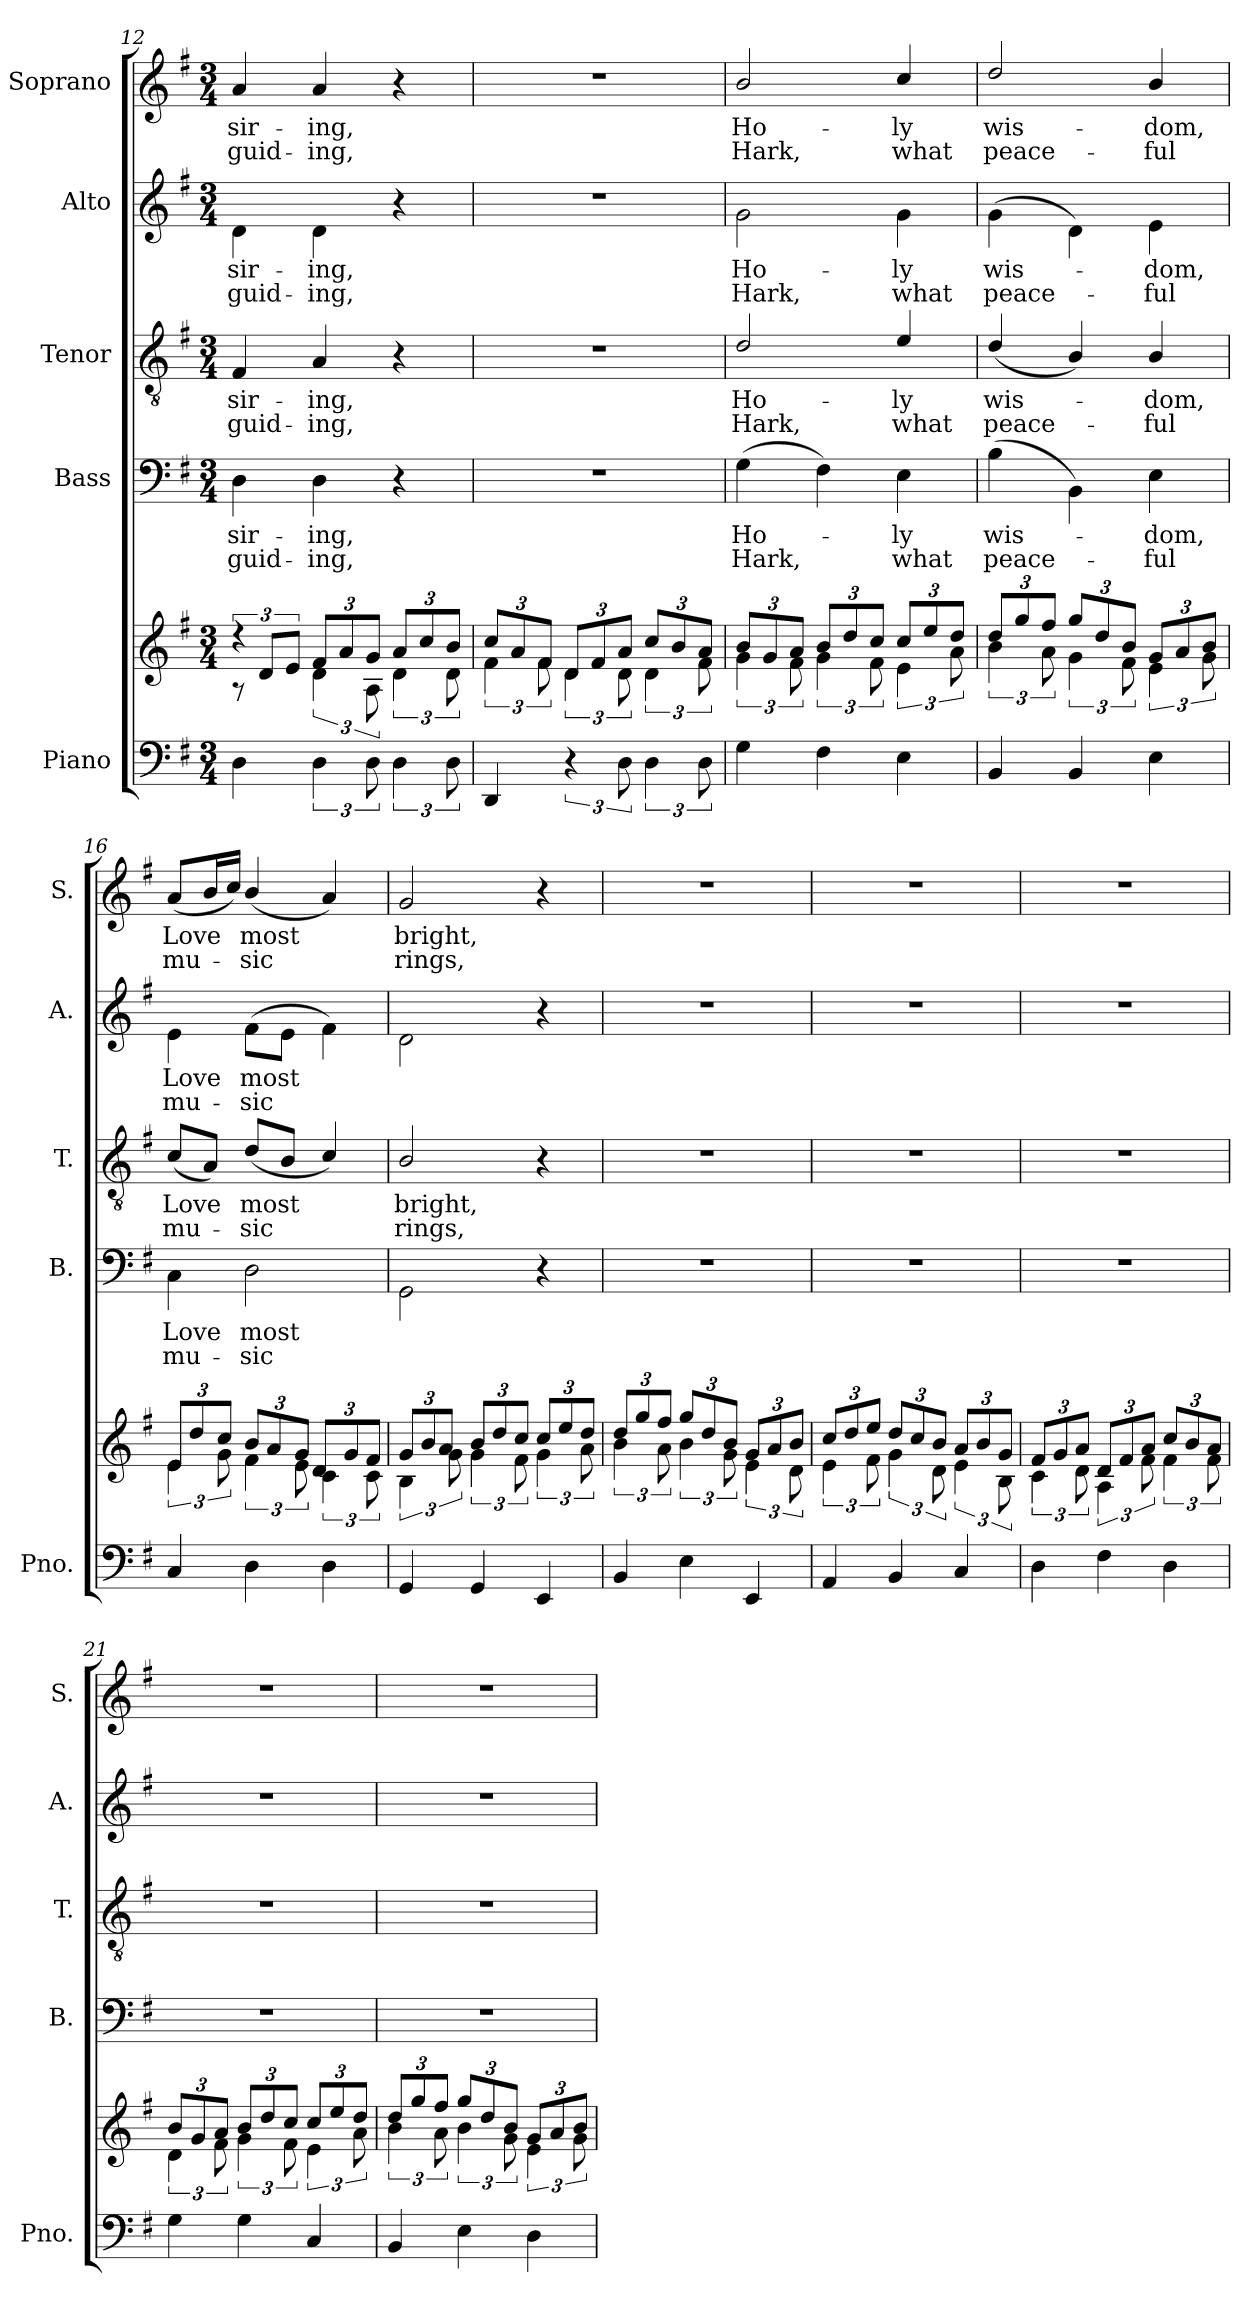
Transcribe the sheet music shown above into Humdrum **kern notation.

**kern	**kern	**kern	**text	**text	**kern	**text	**text	**kern	**text	**text	**kern	**text	**text
*part5	*part5	*part4	*part4	*part4	*part3	*part3	*part3	*part2	*part2	*part2	*part1	*part1	*part1
*staff6	*staff5	*staff4	*staff4	*staff4	*staff3	*staff3	*staff3	*staff2	*staff2	*staff2	*staff1	*staff1	*staff1
*I"Piano	*	*I"Bass	*	*	*I"Tenor	*	*	*I"Alto	*	*	*I"Soprano	*	*
*I'Pno.	*	*I'B.	*	*	*I'T.	*	*	*I'A.	*	*	*I'S.	*	*
*clefF4	*clefG2	*clefF4	*	*	*clefGv2	*	*	*clefG2	*	*	*clefG2	*	*
*k[f#]	*k[f#]	*k[f#]	*	*	*k[f#]	*	*	*k[f#]	*	*	*k[f#]	*	*
*G:	*G:	*G:	*	*	*G:	*	*	*G:	*	*	*G:	*	*
*M3/4	*M3/4	*M3/4	*	*	*M3/4	*	*	*M3/4	*	*	*M3/4	*	*
=12	=12	=12	=12	=12	=12	=12	=12	=12	=12	=12	=12	=12	=12
*	*^	*	*	*	*	*	*	*	*	*	*	*	*
!	!	!	!	!LO:LY:b	!LO:LY:b	!	!LO:LY:b	!LO:LY:b	!	!LO:LY:b	!LO:LY:b	!	!LO:LY:b	!LO:LY:b
4D\	4r	12rA	4D\	-sir-	guid-	4F#/	-sir-	guid-	4d\	-sir-	guid-	4a/	-sir-	guid-
.	.	12d/L	.	.	.	.	.	.	.	.	.	.	.	.
.	.	12e/J	.	.	.	.	.	.	.	.	.	.	.	.
*	*	*Xbrackettup	*	*	*	*	*	*	*	*	*	*	*	*
!	!	!	!	!LO:LY:b	!LO:LY:b	!	!LO:LY:b	!LO:LY:b	!	!LO:LY:b	!LO:LY:b	!	!LO:LY:b	!LO:LY:b
6D\	6d\	12f#/L	4D\	-ing,	-ing,	4A/	-ing,	-ing,	4d\	-ing,	-ing,	4a/	-ing,	-ing,
.	.	12a/	.	.	.	.	.	.	.	.	.	.	.	.
12D\	12A\	12g/J	.	.	.	.	.	.	.	.	.	.	.	.
*	*brackettup	*Xbrackettup	*	*	*	*	*	*	*	*	*	*	*	*
6D\	6d\	12a/L	4r	.	.	4r	.	.	4r	.	.	4r	.	.
.	.	12cc/	.	.	.	.	.	.	.	.	.	.	.	.
12D\	12d\	12b/J	.	.	.	.	.	.	.	.	.	.	.	.
!!LO:PB:g=z
=13	=13	=13	=13	=13	=13	=13	=13	=13	=13	=13	=13	=13	=13	=13
*	*brackettup	*Xbrackettup	*	*	*	*	*	*	*	*	*	*	*	*
4DD/	6f#\	12cc/L	2.r	.	.	2.r	.	.	2.r	.	.	2.r	.	.
.	.	12a/	.	.	.	.	.	.	.	.	.	.	.	.
.	12f#\	12f#/J	.	.	.	.	.	.	.	.	.	.	.	.
*	*brackettup	*Xbrackettup	*	*	*	*	*	*	*	*	*	*	*	*
6r	6d\	12d/L	.	.	.	.	.	.	.	.	.	.	.	.
.	.	12f#/	.	.	.	.	.	.	.	.	.	.	.	.
12D\	12d\	12a/J	.	.	.	.	.	.	.	.	.	.	.	.
*	*brackettup	*Xbrackettup	*	*	*	*	*	*	*	*	*	*	*	*
6D\	6d\	12cc/L	.	.	.	.	.	.	.	.	.	.	.	.
.	.	12b/	.	.	.	.	.	.	.	.	.	.	.	.
12D\	12f#\	12a/J	.	.	.	.	.	.	.	.	.	.	.	.
=14	=14	=14	=14	=14	=14	=14	=14	=14	=14	=14	=14	=14	=14	=14
*	*brackettup	*Xbrackettup	*	*	*	*	*	*	*	*	*	*	*	*
!	!	!	!	!LO:LY:b	!LO:LY:b	!	!LO:LY:b	!LO:LY:b	!	!LO:LY:b	!LO:LY:b	!	!LO:LY:b	!LO:LY:b
4G\	6g\	12b/L	(>4G\	Ho-	Hark,	2d/	Ho-	Hark,	2g\	Ho-	Hark,	2b/	Ho-	Hark,
.	.	12g/	.	.	.	.	.	.	.	.	.	.	.	.
.	12f#\	12a/J	.	.	.	.	.	.	.	.	.	.	.	.
*	*brackettup	*Xbrackettup	*	*	*	*	*	*	*	*	*	*	*	*
4F#\	6g\	12b/L	4F#\)	.	.	.	.	.	.	.	.	.	.	.
.	.	12dd/	.	.	.	.	.	.	.	.	.	.	.	.
.	12f#\	12cc/J	.	.	.	.	.	.	.	.	.	.	.	.
*	*brackettup	*Xbrackettup	*	*	*	*	*	*	*	*	*	*	*	*
!	!	!	!	!LO:LY:b	!LO:LY:b	!	!LO:LY:b	!LO:LY:b	!	!LO:LY:b	!LO:LY:b	!	!LO:LY:b	!LO:LY:b
4E\	6e\	12cc/L	4E\	-ly	what	4e/	-ly	what	4g\	-ly	what	4cc/	-ly	what
.	.	12ee/	.	.	.	.	.	.	.	.	.	.	.	.
.	12a\	12dd/J	.	.	.	.	.	.	.	.	.	.	.	.
=15	=15	=15	=15	=15	=15	=15	=15	=15	=15	=15	=15	=15	=15	=15
*	*brackettup	*Xbrackettup	*	*	*	*	*	*	*	*	*	*	*	*
!	!	!	!	!LO:LY:b	!LO:LY:b	!	!LO:LY:b	!LO:LY:b	!	!LO:LY:b	!LO:LY:b	!	!LO:LY:b	!LO:LY:b
4BB/	6b\	12dd/L	(>4B\	wis-	peace-	(<4d/	wis-	peace-	(>4g\	wis-	peace-	2dd/	wis-	peace-
.	.	12gg/	.	.	.	.	.	.	.	.	.	.	.	.
.	12a\	12ff#/J	.	.	.	.	.	.	.	.	.	.	.	.
*	*brackettup	*Xbrackettup	*	*	*	*	*	*	*	*	*	*	*	*
4BB/	6g\	12gg/L	4BB\)	.	.	4B/)	.	.	4d\)	.	.	.	.	.
.	.	12dd/	.	.	.	.	.	.	.	.	.	.	.	.
.	12f#\	12b/J	.	.	.	.	.	.	.	.	.	.	.	.
*	*brackettup	*Xbrackettup	*	*	*	*	*	*	*	*	*	*	*	*
!	!	!	!	!LO:LY:b	!LO:LY:b	!	!LO:LY:b	!LO:LY:b	!	!LO:LY:b	!LO:LY:b	!	!LO:LY:b	!LO:LY:b
4E\	6e\	12g/L	4E\	-dom,	-ful	4B/	-dom,	-ful	4e\	-dom,	-ful	4b/	-dom,	-ful
.	.	12a/	.	.	.	.	.	.	.	.	.	.	.	.
.	12g\	12b/J	.	.	.	.	.	.	.	.	.	.	.	.
=16	=16	=16	=16	=16	=16	=16	=16	=16	=16	=16	=16	=16	=16	=16
*	*brackettup	*Xbrackettup	*	*	*	*	*	*	*	*	*	*	*	*
!	!	!	!	!LO:LY:b	!LO:LY:b	!	!LO:LY:b	!LO:LY:b	!	!LO:LY:b	!LO:LY:b	!	!LO:LY:b	!LO:LY:b
4C/	6e\	12e/L	4C\	Love	mu-	(<8c/L	Love	mu-	4e\	Love	mu-	(<8a/L	Love	mu-
.	.	12dd/	.	.	.	.	.	.	.	.	.	.	.	.
.	.	.	.	.	.	8A/J)	.	.	.	.	.	16b/L	.	.
.	12g\	12cc/J	.	.	.	.	.	.	.	.	.	.	.	.
.	.	.	.	.	.	.	.	.	.	.	.	16cc/JJ)	.	.
*	*brackettup	*Xbrackettup	*	*	*	*	*	*	*	*	*	*	*	*
!	!	!	!	!LO:LY:b	!LO:LY:b	!	!LO:LY:b	!LO:LY:b	!	!LO:LY:b	!LO:LY:b	!	!LO:LY:b	!LO:LY:b
4D\	6f#\	12b/L	2D\	most	-sic	(<8d/L	most	-sic	(>8f#\L	most	-sic	(<4b/	most	-sic
.	.	12a/	.	.	.	.	.	.	.	.	.	.	.	.
.	.	.	.	.	.	8B/J	.	.	8e\J	.	.	.	.	.
.	12e\	12g/J	.	.	.	.	.	.	.	.	.	.	.	.
*	*brackettup	*Xbrackettup	*	*	*	*	*	*	*	*	*	*	*	*
4D\	6c\	12d/L	.	.	.	4c/)	.	.	4f#\)	.	.	4a/)	.	.
.	.	12g/	.	.	.	.	.	.	.	.	.	.	.	.
.	12c\	12f#/J	.	.	.	.	.	.	.	.	.	.	.	.
=17	=17	=17	=17	=17	=17	=17	=17	=17	=17	=17	=17	=17	=17	=17
*	*brackettup	*Xbrackettup	*	*	*	*	*	*	*	*	*	*	*	*
!	!	!	!	!	!	!	!LO:LY:b	!LO:LY:b	!	!	!	!	!LO:LY:b	!LO:LY:b
4GG/	6B\	12g/L	2GG\	.	.	2B/	bright,	rings,	2d\	.	.	2g/	bright,	rings,
.	.	12b/	.	.	.	.	.	.	.	.	.	.	.	.
.	12g\	12a/J	.	.	.	.	.	.	.	.	.	.	.	.
*	*brackettup	*Xbrackettup	*	*	*	*	*	*	*	*	*	*	*	*
4GG/	6g\	12b/L	.	.	.	.	.	.	.	.	.	.	.	.
.	.	12dd/	.	.	.	.	.	.	.	.	.	.	.	.
.	12f#\	12cc/J	.	.	.	.	.	.	.	.	.	.	.	.
*	*brackettup	*Xbrackettup	*	*	*	*	*	*	*	*	*	*	*	*
4EE/	6g\	12cc/L	4r	.	.	4r	.	.	4r	.	.	4r	.	.
.	.	12ee/	.	.	.	.	.	.	.	.	.	.	.	.
.	12a\	12dd/J	.	.	.	.	.	.	.	.	.	.	.	.
!!LO:LB:g=z
=18	=18	=18	=18	=18	=18	=18	=18	=18	=18	=18	=18	=18	=18	=18
*	*brackettup	*Xbrackettup	*	*	*	*	*	*	*	*	*	*	*	*
4BB/	6b\	12dd/L	2.r	.	.	2.r	.	.	2.r	.	.	2.r	.	.
.	.	12gg/	.	.	.	.	.	.	.	.	.	.	.	.
.	12a\	12ff#/J	.	.	.	.	.	.	.	.	.	.	.	.
*	*brackettup	*Xbrackettup	*	*	*	*	*	*	*	*	*	*	*	*
4E\	6b\	12gg/L	.	.	.	.	.	.	.	.	.	.	.	.
.	.	12dd/	.	.	.	.	.	.	.	.	.	.	.	.
.	12g\	12b/J	.	.	.	.	.	.	.	.	.	.	.	.
*	*brackettup	*Xbrackettup	*	*	*	*	*	*	*	*	*	*	*	*
4EE/	6e\	12g/L	.	.	.	.	.	.	.	.	.	.	.	.
.	.	12a/	.	.	.	.	.	.	.	.	.	.	.	.
.	12d\	12b/J	.	.	.	.	.	.	.	.	.	.	.	.
=19	=19	=19	=19	=19	=19	=19	=19	=19	=19	=19	=19	=19	=19	=19
*	*brackettup	*Xbrackettup	*	*	*	*	*	*	*	*	*	*	*	*
4AA/	6e\	12cc/L	2.r	.	.	2.r	.	.	2.r	.	.	2.r	.	.
.	.	12dd/	.	.	.	.	.	.	.	.	.	.	.	.
.	12f#\	12ee/J	.	.	.	.	.	.	.	.	.	.	.	.
*	*brackettup	*Xbrackettup	*	*	*	*	*	*	*	*	*	*	*	*
4BB/	6g\	12dd/L	.	.	.	.	.	.	.	.	.	.	.	.
.	.	12cc/	.	.	.	.	.	.	.	.	.	.	.	.
.	12d\	12b/J	.	.	.	.	.	.	.	.	.	.	.	.
*	*brackettup	*Xbrackettup	*	*	*	*	*	*	*	*	*	*	*	*
4C/	6e\	12a/L	.	.	.	.	.	.	.	.	.	.	.	.
.	.	12b/	.	.	.	.	.	.	.	.	.	.	.	.
.	12B\	12g/J	.	.	.	.	.	.	.	.	.	.	.	.
=20	=20	=20	=20	=20	=20	=20	=20	=20	=20	=20	=20	=20	=20	=20
*	*brackettup	*Xbrackettup	*	*	*	*	*	*	*	*	*	*	*	*
4D\	6c\	12f#/L	2.r	.	.	2.r	.	.	2.r	.	.	2.r	.	.
.	.	12g/	.	.	.	.	.	.	.	.	.	.	.	.
.	12d\	12a/J	.	.	.	.	.	.	.	.	.	.	.	.
*	*brackettup	*Xbrackettup	*	*	*	*	*	*	*	*	*	*	*	*
4F#\	6A\	12d/L	.	.	.	.	.	.	.	.	.	.	.	.
.	.	12f#/	.	.	.	.	.	.	.	.	.	.	.	.
.	12f#\	12a/J	.	.	.	.	.	.	.	.	.	.	.	.
*	*brackettup	*Xbrackettup	*	*	*	*	*	*	*	*	*	*	*	*
4D\	6f#\	12cc/L	.	.	.	.	.	.	.	.	.	.	.	.
.	.	12b/	.	.	.	.	.	.	.	.	.	.	.	.
.	12f#\	12a/J	.	.	.	.	.	.	.	.	.	.	.	.
=21	=21	=21	=21	=21	=21	=21	=21	=21	=21	=21	=21	=21	=21	=21
*	*brackettup	*Xbrackettup	*	*	*	*	*	*	*	*	*	*	*	*
4G\	6d\	12b/L	2.r	.	.	2.r	.	.	2.r	.	.	2.r	.	.
.	.	12g/	.	.	.	.	.	.	.	.	.	.	.	.
.	12f#\	12a/J	.	.	.	.	.	.	.	.	.	.	.	.
*	*brackettup	*Xbrackettup	*	*	*	*	*	*	*	*	*	*	*	*
4G\	6g\	12b/L	.	.	.	.	.	.	.	.	.	.	.	.
.	.	12dd/	.	.	.	.	.	.	.	.	.	.	.	.
.	12f#\	12cc/J	.	.	.	.	.	.	.	.	.	.	.	.
*	*brackettup	*Xbrackettup	*	*	*	*	*	*	*	*	*	*	*	*
4C/	6e\	12cc/L	.	.	.	.	.	.	.	.	.	.	.	.
.	.	12ee/	.	.	.	.	.	.	.	.	.	.	.	.
.	12a\	12dd/J	.	.	.	.	.	.	.	.	.	.	.	.
=22	=22	=22	=22	=22	=22	=22	=22	=22	=22	=22	=22	=22	=22	=22
*	*brackettup	*Xbrackettup	*	*	*	*	*	*	*	*	*	*	*	*
4BB/	6b\	12dd/L	2.r	.	.	2.r	.	.	2.r	.	.	2.r	.	.
.	.	12gg/	.	.	.	.	.	.	.	.	.	.	.	.
.	12a\	12ff#/J	.	.	.	.	.	.	.	.	.	.	.	.
*	*brackettup	*Xbrackettup	*	*	*	*	*	*	*	*	*	*	*	*
4E\	6b\	12gg/L	.	.	.	.	.	.	.	.	.	.	.	.
.	.	12dd/	.	.	.	.	.	.	.	.	.	.	.	.
.	12g\	12b/J	.	.	.	.	.	.	.	.	.	.	.	.
*	*brackettup	*Xbrackettup	*	*	*	*	*	*	*	*	*	*	*	*
4D\	6e\	12g/L	.	.	.	.	.	.	.	.	.	.	.	.
.	.	12a/	.	.	.	.	.	.	.	.	.	.	.	.
.	12g\	12b/J	.	.	.	.	.	.	.	.	.	.	.	.
*	*v	*v	*	*	*	*	*	*	*	*	*	*	*	*
=	=	=	=	=	=	=	=	=	=	=	=	=	=
*-	*-	*-	*-	*-	*-	*-	*-	*-	*-	*-	*-	*-	*-
